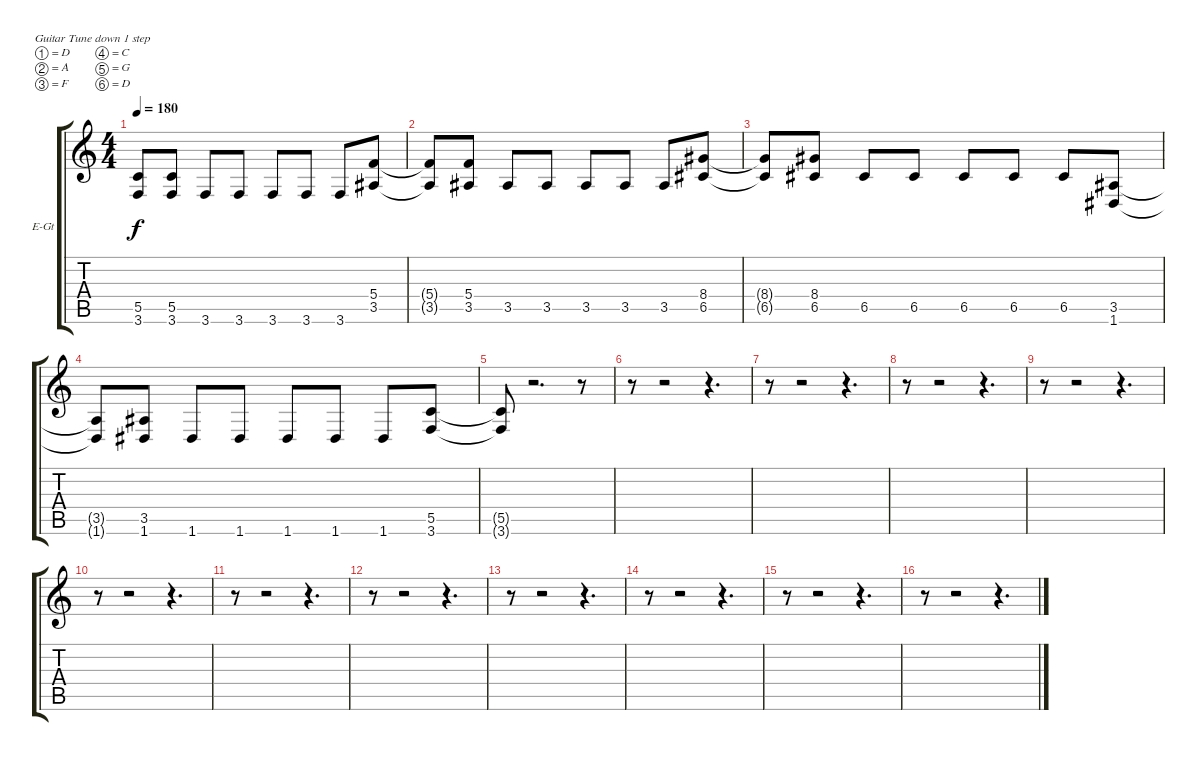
\bracketExtendMode groupsimilarinstruments
\firstSystemTrackNameOrientation horizontal
\otherSystemsTrackNameOrientation horizontal
\track ("Guitar 3" "E-Gt") {instrument distortionguitar}
\staff {score tabs}
\tuning (D4 A3 F3 C3 G2 D2)
\ts (4 4)
\tempo 180
\clef g2
\ks c
(5.5{t} 3.6{t}).8{dy f} (5.5 3.6).8 3.6.8 3.6.8 3.6.8 3.6.8 3.6.8 (5.4 3.5).8 |
(5.4{t} 3.5{t}).8 (5.4 3.5).8 3.5.8 3.5.8 3.5.8 3.5.8 3.5.8 (8.4 6.5).8 |
(8.4{t} 6.5{t}).8 (8.4 6.5).8 6.5.8 6.5.8 6.5.8 6.5.8 6.5.8 (3.5 1.6).8 |
(3.5{t} 1.6{t}).8 (3.5 1.6).8 1.6.8 1.6.8 1.6.8 1.6.8 1.6.8 (5.5 3.6).8 |
(5.5{t} 3.6{t}).8 r.2{d} r.8 |
r.8 r.2 r.4{d} |
r.8 r.2 r.4{d} |
r.8 r.2 r.4{d} |
r.8 r.2 r.4{d} |
r.8 r.2 r.4{d} |
r.8 r.2 r.4{d} |
r.8 r.2 r.4{d} |
r.8 r.2 r.4{d} |
r.8 r.2 r.4{d} |
r.8 r.2 r.4{d} |
r.8 r.2 r.4{d}
